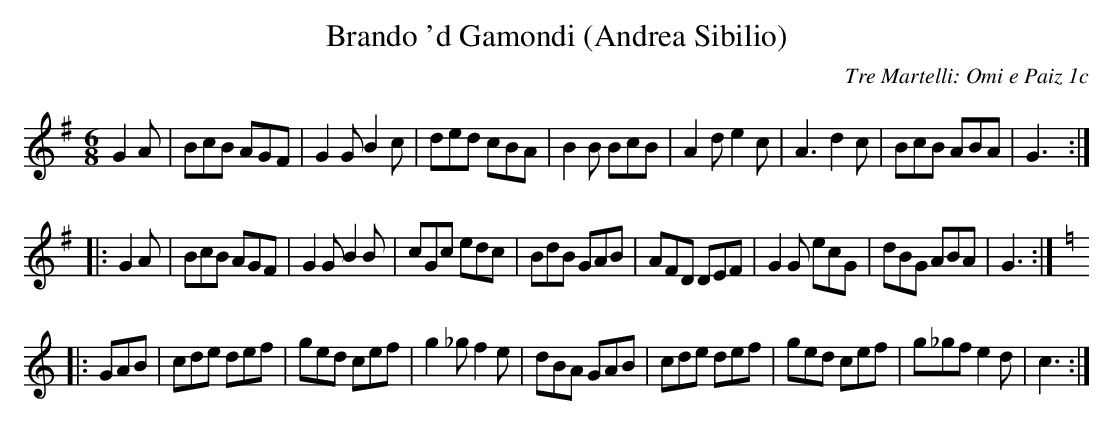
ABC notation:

X:1
T:Brando 'd Gamondi (Andrea Sibilio)
C:Tre Martelli: Omi e Paiz 1c
M:6/8
L:1/8
K:G
G2A|BcB AGF|G2G B2c|ded cBA|B2B BcB|\
A2d e2c|A3 d2c|BcB ABA|G3:|
|:G2A|BcB AGF|G2G B2B|cGc edc|BdB GAB|\
AFD DEF|G2G ecG|dBG ABA|G3:|
K:C
|:GAB|cde def|ged cef|g2_g f2e|dBA GAB|\
cde def|ged cef|g_gf e2d|c3:|
